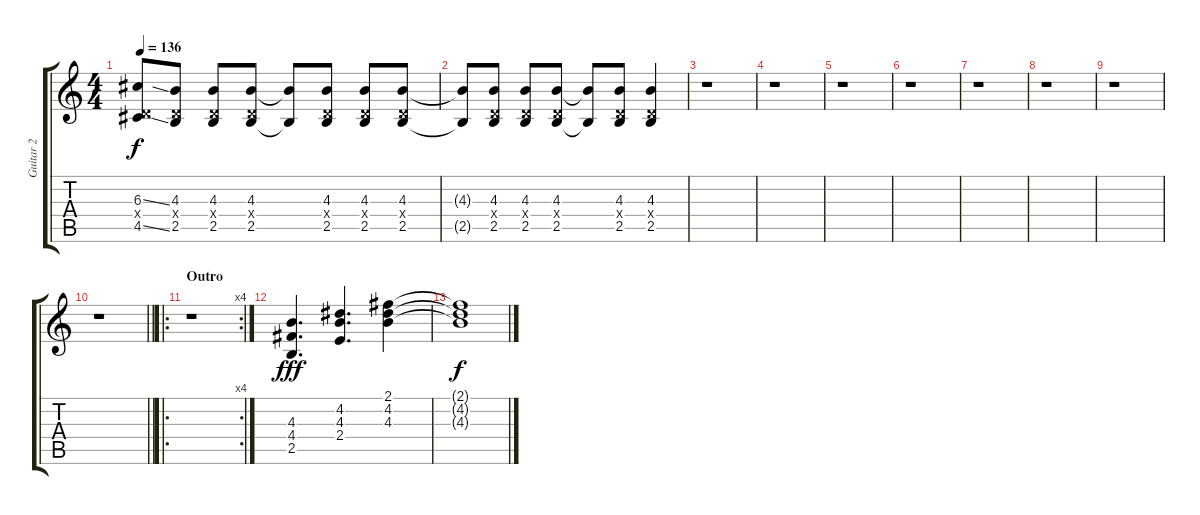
\track ("Guitar 2" "Guitar 2") {instrument distortionguitar}
\staff {score tabs}
\tuning (E4 B3 G3 D3 A2 E2) {hide}
\ts (4 4)
\tempo 136
\clef g2
\ks c
(6.3{ss} 0.4{x} 4.5{ss}).8{dy f} (4.3 0.4{x} 2.5).8 (4.3 0.4{x} 2.5).8 (4.3 0.4{x} 2.5).8 (4.3{t} 2.5{t}).8 (4.3 0.4{x} 2.5).8 (4.3 0.4{x} 2.5).8 (4.3 0.4{x} 2.5).8 |
(4.3{t} 2.5{t}).8 (4.3 0.4{x} 2.5).8 (4.3 0.4{x} 2.5).8 (4.3 0.4{x} 2.5).8 (4.3{t} 2.5{t}).8 (4.3 0.4{x} 2.5).8 (4.3 0.4{x} 2.5).4 |
r.1 |
r.1 |
r.1 |
r.1 |
r.1 |
r.1 |
r.1 |
\barLineRight lightlight
r.1 |
\ro
\rc 4
\section ("" "Outro")
r.1 |
(4.3 4.4 2.5).4{d dy fff} (4.2 4.3 2.4).4{d} (2.1 4.2 4.3).4 |
(2.1{t} 4.2{t} 4.3{t}).1{dy f}
